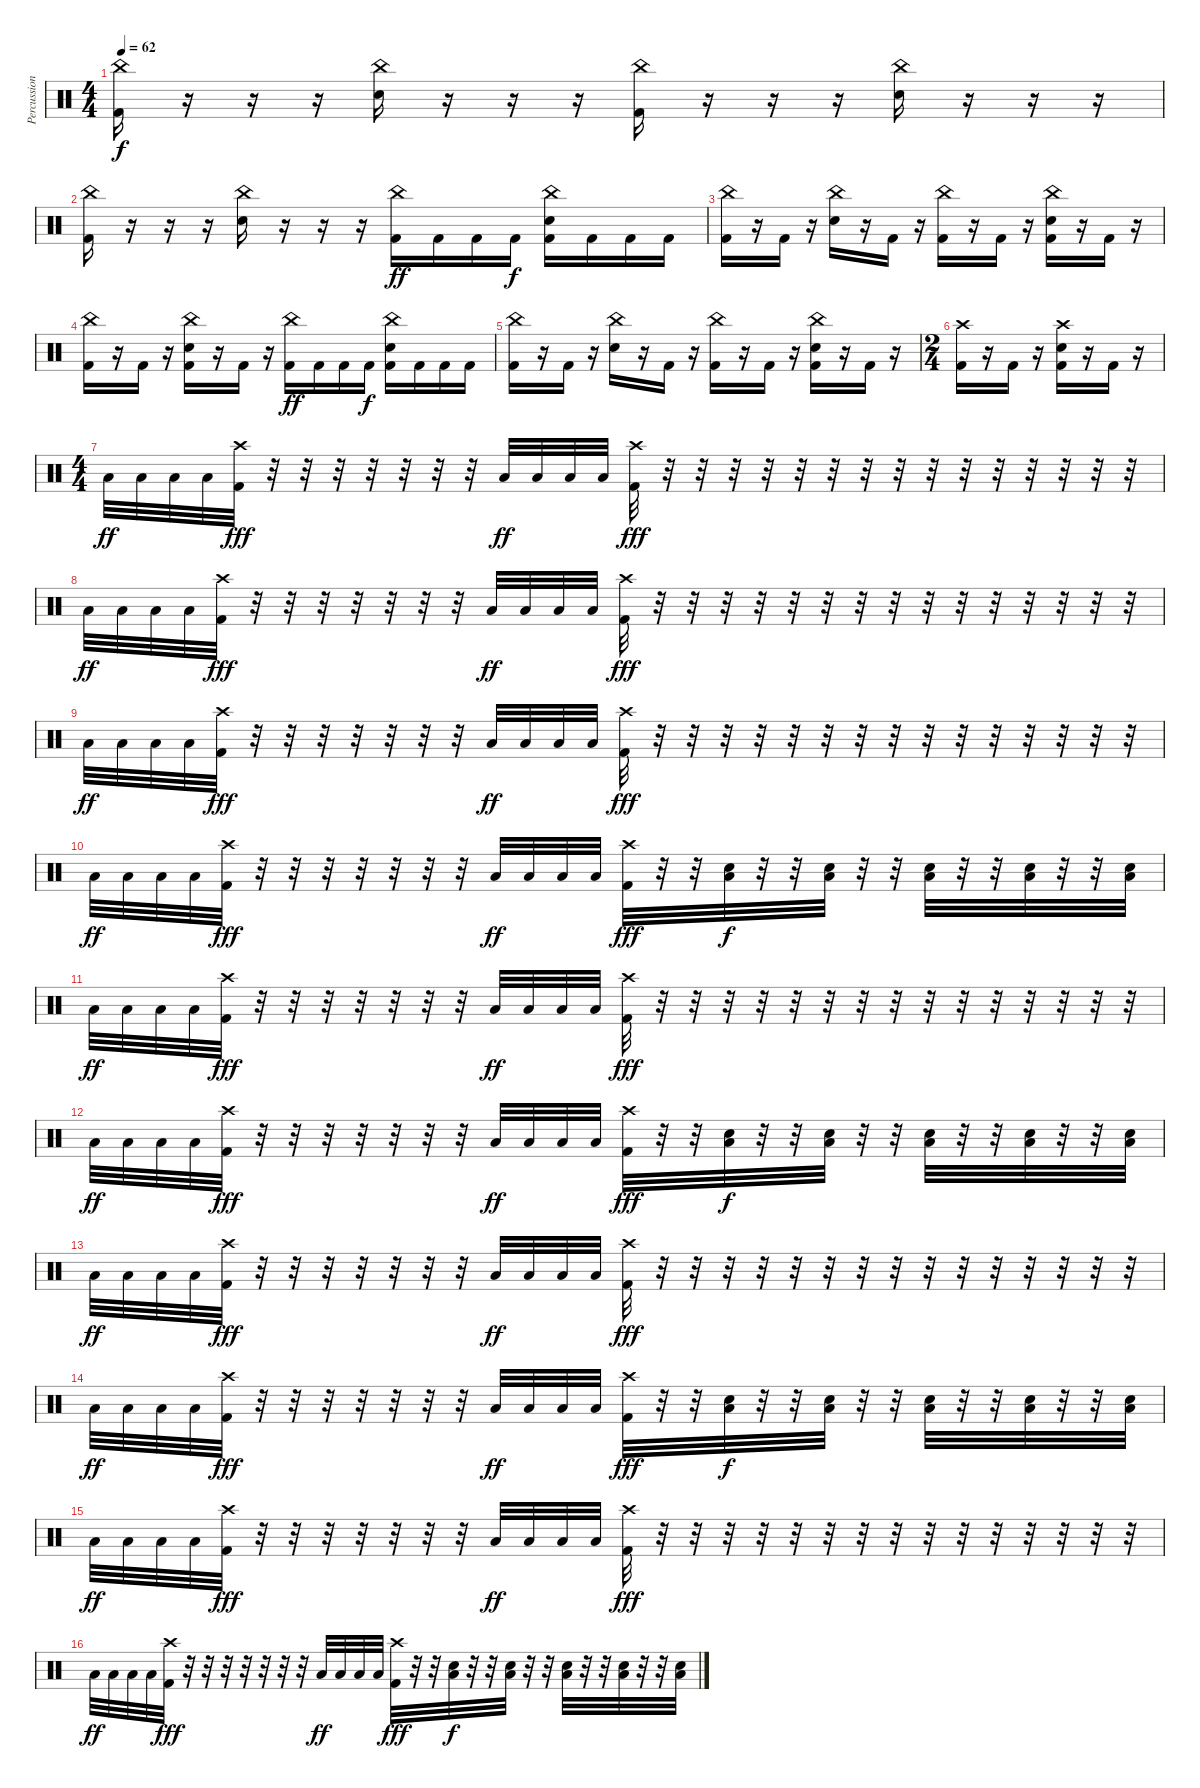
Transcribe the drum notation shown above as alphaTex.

\track ("Percussion" "Percussion") {instrument percussion}
\staff {score}
\articulation defaults
\ts (4 4)
\tempo 62
\clef neutral
\ks c
("China (hit)" "Kick (hit) 2").16{dy f} r.16 r.16 r.16 ("China (hit)" "Snare (hit) 2").16 r.16 r.16 r.16 ("China (hit)" "Kick (hit) 2").16 r.16 r.16 r.16 ("China (hit)" "Snare (hit) 2").16 r.16 r.16 r.16 |
("China (hit)" "Kick (hit) 2").16 r.16 r.16 r.16 ("China (hit)" "Snare (hit) 2").16 r.16 r.16 r.16 ("China (hit)" "Kick (hit) 2").16{dy ff} "Kick (hit) 2".16 "Kick (hit) 2".16 "Kick (hit) 2".16{dy f} ("China (hit)" "Snare (hit) 2" "Kick (hit) 2").16 "Kick (hit) 2".16 "Kick (hit) 2".16 "Kick (hit) 2".16 |
("China (hit)" "Kick (hit) 2").16 r.16 "Kick (hit) 2".16 r.16 ("China (hit)" "Snare (hit) 2").16 r.16 "Kick (hit) 2".16 r.16 ("China (hit)" "Kick (hit) 2").16 r.16 "Kick (hit) 2".16 r.16 ("China (hit)" "Snare (hit) 2" "Kick (hit) 2").16 r.16 "Kick (hit) 2".16 r.16 |
("China (hit)" "Kick (hit) 2").16 r.16 "Kick (hit) 2".16 r.16 ("China (hit)" "Snare (hit) 2" "Kick (hit) 2").16 r.16 "Kick (hit) 2".16 r.16 ("China (hit)" "Kick (hit) 2").16{dy ff} "Kick (hit) 2".16 "Kick (hit) 2".16 "Kick (hit) 2".16{dy f} ("China (hit)" "Snare (hit) 2" "Kick (hit) 2").16 "Kick (hit) 2".16 "Kick (hit) 2".16 "Kick (hit) 2".16 |
("China (hit)" "Kick (hit) 2").16 r.16 "Kick (hit) 2".16 r.16 ("China (hit)" "Snare (hit) 2").16 r.16 "Kick (hit) 2".16 r.16 ("China (hit)" "Kick (hit) 2").16 r.16 "Kick (hit) 2".16 r.16 ("China (hit)" "Snare (hit) 2" "Kick (hit) 2").16 r.16 "Kick (hit) 2".16 r.16 |
\ts (2 4)
("Crash high (hit)" "Kick (hit) 2").16 r.16 "Kick (hit) 2".16 r.16 ("Crash high (hit)" "Snare (hit) 2" "Kick (hit) 2").16 r.16 "Kick (hit) 2".16 r.16 |
\ts (4 4)
"Low Floor Tom (hit)".32{dy ff} "Low Floor Tom (hit)".32 "Low Floor Tom (hit)".32 "Low Floor Tom (hit)".32 ("Crash high (hit)" "Kick (hit) 2").32{dy fff} r.32 r.32 r.32 r.32 r.32 r.32 r.32 "Low Floor Tom (hit)".32{dy ff} "Low Floor Tom (hit)".32 "Low Floor Tom (hit)".32 "Low Floor Tom (hit)".32 ("Crash high (hit)" "Kick (hit) 2").32{dy fff} r.32 r.32 r.32 r.32 r.32 r.32 r.32 r.32 r.32 r.32 r.32 r.32 r.32 r.32 r.32 |
"Low Floor Tom (hit)".32{dy ff} "Low Floor Tom (hit)".32 "Low Floor Tom (hit)".32 "Low Floor Tom (hit)".32 ("Crash high (hit)" "Kick (hit) 2").32{dy fff} r.32 r.32 r.32 r.32 r.32 r.32 r.32 "Low Floor Tom (hit)".32{dy ff} "Low Floor Tom (hit)".32 "Low Floor Tom (hit)".32 "Low Floor Tom (hit)".32 ("Crash high (hit)" "Kick (hit) 2").32{dy fff} r.32 r.32 r.32 r.32 r.32 r.32 r.32 r.32 r.32 r.32 r.32 r.32 r.32 r.32 r.32 |
"Low Floor Tom (hit)".32{dy ff} "Low Floor Tom (hit)".32 "Low Floor Tom (hit)".32 "Low Floor Tom (hit)".32 ("Crash high (hit)" "Kick (hit) 2").32{dy fff} r.32 r.32 r.32 r.32 r.32 r.32 r.32 "Low Floor Tom (hit)".32{dy ff} "Low Floor Tom (hit)".32 "Low Floor Tom (hit)".32 "Low Floor Tom (hit)".32 ("Crash high (hit)" "Kick (hit) 2").32{dy fff} r.32 r.32 r.32 r.32 r.32 r.32 r.32 r.32 r.32 r.32 r.32 r.32 r.32 r.32 r.32 |
"Low Floor Tom (hit)".32{dy ff} "Low Floor Tom (hit)".32 "Low Floor Tom (hit)".32 "Low Floor Tom (hit)".32 ("Crash high (hit)" "Kick (hit) 2").32{dy fff} r.32 r.32 r.32 r.32 r.32 r.32 r.32 "Low Floor Tom (hit)".32{dy ff} "Low Floor Tom (hit)".32 "Low Floor Tom (hit)".32 "Low Floor Tom (hit)".32 ("Crash high (hit)" "Kick (hit) 2").32{dy fff} r.32 r.32 ("Snare (hit) 2" "Low Tom (hit)").32{dy f} r.32 r.32 ("Snare (hit) 2" "Low Tom (hit)").32 r.32 r.32 ("Snare (hit) 2" "Low Tom (hit)").32 r.32 r.32 ("Snare (hit) 2" "Low Tom (hit)").32 r.32 r.32 ("Snare (hit) 2" "Low Tom (hit)").32 |
"Low Floor Tom (hit)".32{dy ff} "Low Floor Tom (hit)".32 "Low Floor Tom (hit)".32 "Low Floor Tom (hit)".32 ("Crash high (hit)" "Kick (hit) 2").32{dy fff} r.32 r.32 r.32 r.32 r.32 r.32 r.32 "Low Floor Tom (hit)".32{dy ff} "Low Floor Tom (hit)".32 "Low Floor Tom (hit)".32 "Low Floor Tom (hit)".32 ("Crash high (hit)" "Kick (hit) 2").32{dy fff} r.32 r.32 r.32 r.32 r.32 r.32 r.32 r.32 r.32 r.32 r.32 r.32 r.32 r.32 r.32 |
"Low Floor Tom (hit)".32{dy ff} "Low Floor Tom (hit)".32 "Low Floor Tom (hit)".32 "Low Floor Tom (hit)".32 ("Crash high (hit)" "Kick (hit) 2").32{dy fff} r.32 r.32 r.32 r.32 r.32 r.32 r.32 "Low Floor Tom (hit)".32{dy ff} "Low Floor Tom (hit)".32 "Low Floor Tom (hit)".32 "Low Floor Tom (hit)".32 ("Crash high (hit)" "Kick (hit) 2").32{dy fff} r.32 r.32 ("Snare (hit) 2" "Low Tom (hit)").32{dy f} r.32 r.32 ("Snare (hit) 2" "Low Tom (hit)").32 r.32 r.32 ("Snare (hit) 2" "Low Tom (hit)").32 r.32 r.32 ("Snare (hit) 2" "Low Tom (hit)").32 r.32 r.32 ("Snare (hit) 2" "Low Tom (hit)").32 |
"Low Floor Tom (hit)".32{dy ff} "Low Floor Tom (hit)".32 "Low Floor Tom (hit)".32 "Low Floor Tom (hit)".32 ("Crash high (hit)" "Kick (hit) 2").32{dy fff} r.32 r.32 r.32 r.32 r.32 r.32 r.32 "Low Floor Tom (hit)".32{dy ff} "Low Floor Tom (hit)".32 "Low Floor Tom (hit)".32 "Low Floor Tom (hit)".32 ("Crash high (hit)" "Kick (hit) 2").32{dy fff} r.32 r.32 r.32 r.32 r.32 r.32 r.32 r.32 r.32 r.32 r.32 r.32 r.32 r.32 r.32 |
"Low Floor Tom (hit)".32{dy ff} "Low Floor Tom (hit)".32 "Low Floor Tom (hit)".32 "Low Floor Tom (hit)".32 ("Crash high (hit)" "Kick (hit) 2").32{dy fff} r.32 r.32 r.32 r.32 r.32 r.32 r.32 "Low Floor Tom (hit)".32{dy ff} "Low Floor Tom (hit)".32 "Low Floor Tom (hit)".32 "Low Floor Tom (hit)".32 ("Crash high (hit)" "Kick (hit) 2").32{dy fff} r.32 r.32 ("Snare (hit) 2" "Low Tom (hit)").32{dy f} r.32 r.32 ("Snare (hit) 2" "Low Tom (hit)").32 r.32 r.32 ("Snare (hit) 2" "Low Tom (hit)").32 r.32 r.32 ("Snare (hit) 2" "Low Tom (hit)").32 r.32 r.32 ("Snare (hit) 2" "Low Tom (hit)").32 |
"Low Floor Tom (hit)".32{dy ff} "Low Floor Tom (hit)".32 "Low Floor Tom (hit)".32 "Low Floor Tom (hit)".32 ("Crash high (hit)" "Kick (hit) 2").32{dy fff} r.32 r.32 r.32 r.32 r.32 r.32 r.32 "Low Floor Tom (hit)".32{dy ff} "Low Floor Tom (hit)".32 "Low Floor Tom (hit)".32 "Low Floor Tom (hit)".32 ("Crash high (hit)" "Kick (hit) 2").32{dy fff} r.32 r.32 r.32 r.32 r.32 r.32 r.32 r.32 r.32 r.32 r.32 r.32 r.32 r.32 r.32 |
"Low Floor Tom (hit)".32{dy ff} "Low Floor Tom (hit)".32 "Low Floor Tom (hit)".32 "Low Floor Tom (hit)".32 ("Crash high (hit)" "Kick (hit) 2").32{dy fff} r.32 r.32 r.32 r.32 r.32 r.32 r.32 "Low Floor Tom (hit)".32{dy ff} "Low Floor Tom (hit)".32 "Low Floor Tom (hit)".32 "Low Floor Tom (hit)".32 ("Crash high (hit)" "Kick (hit) 2").32{dy fff} r.32 r.32 ("Snare (hit) 2" "Low Tom (hit)").32{dy f} r.32 r.32 ("Snare (hit) 2" "Low Tom (hit)").32 r.32 r.32 ("Snare (hit) 2" "Low Tom (hit)").32 r.32 r.32 ("Snare (hit) 2" "Low Tom (hit)").32 r.32 r.32 ("Snare (hit) 2" "Low Tom (hit)").32
